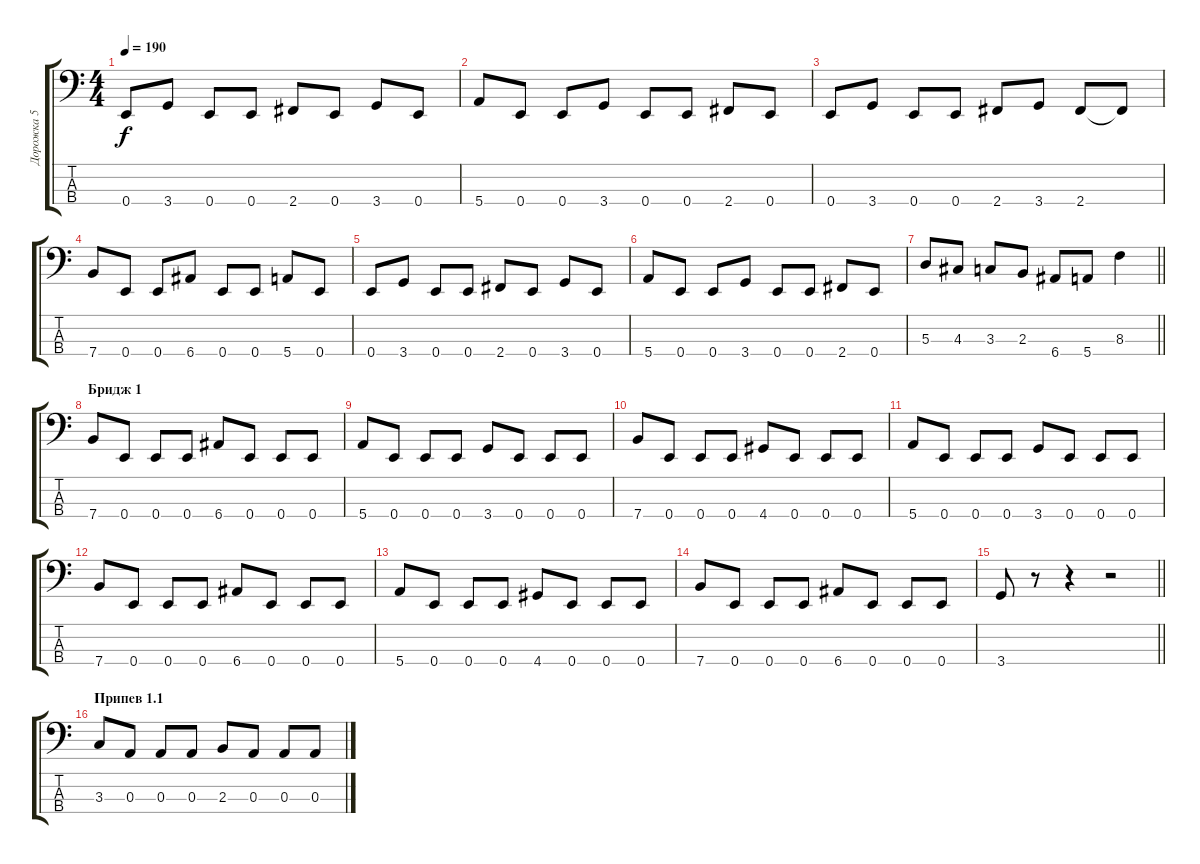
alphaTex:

\track ("Дорожка 5" "Дорожка 5") {instrument electricbasspick}
\staff {score tabs}
\tuning (G2 D2 A1 E1) {hide}
\ts (4 4)
\tempo 190
\clef f4
\ks c
0.4.8{dy f} 3.4.8 0.4.8 0.4.8 2.4.8 0.4.8 3.4.8 0.4.8 |
5.4.8 0.4.8 0.4.8 3.4.8 0.4.8 0.4.8 2.4.8 0.4.8 |
0.4.8 3.4.8 0.4.8 0.4.8 2.4.8 3.4.8 2.4.8 2.4{t}.8 |
7.4.8 0.4.8 0.4.8 6.4.8 0.4.8 0.4.8 5.4.8 0.4.8 |
0.4.8 3.4.8 0.4.8 0.4.8 2.4.8 0.4.8 3.4.8 0.4.8 |
5.4.8 0.4.8 0.4.8 3.4.8 0.4.8 0.4.8 2.4.8 0.4.8 |
\barLineRight lightlight
5.3.8 4.3.8 3.3.8 2.3.8 6.4.8 5.4.8 8.3.4 |
\section ("" "Бридж 1")
7.4.8 0.4.8 0.4.8 0.4.8 6.4.8 0.4.8 0.4.8 0.4.8 |
5.4.8 0.4.8 0.4.8 0.4.8 3.4.8 0.4.8 0.4.8 0.4.8 |
7.4.8 0.4.8 0.4.8 0.4.8 4.4.8 0.4.8 0.4.8 0.4.8 |
5.4.8 0.4.8 0.4.8 0.4.8 3.4.8 0.4.8 0.4.8 0.4.8 |
7.4.8 0.4.8 0.4.8 0.4.8 6.4.8 0.4.8 0.4.8 0.4.8 |
5.4.8 0.4.8 0.4.8 0.4.8 4.4.8 0.4.8 0.4.8 0.4.8 |
7.4.8 0.4.8 0.4.8 0.4.8 6.4.8 0.4.8 0.4.8 0.4.8 |
\barLineRight lightlight
3.4.8 r.8 r.4 r.2 |
\section ("" "Припев 1.1")
3.3.8 0.3.8 0.3.8 0.3.8 2.3.8 0.3.8 0.3.8 0.3.8
